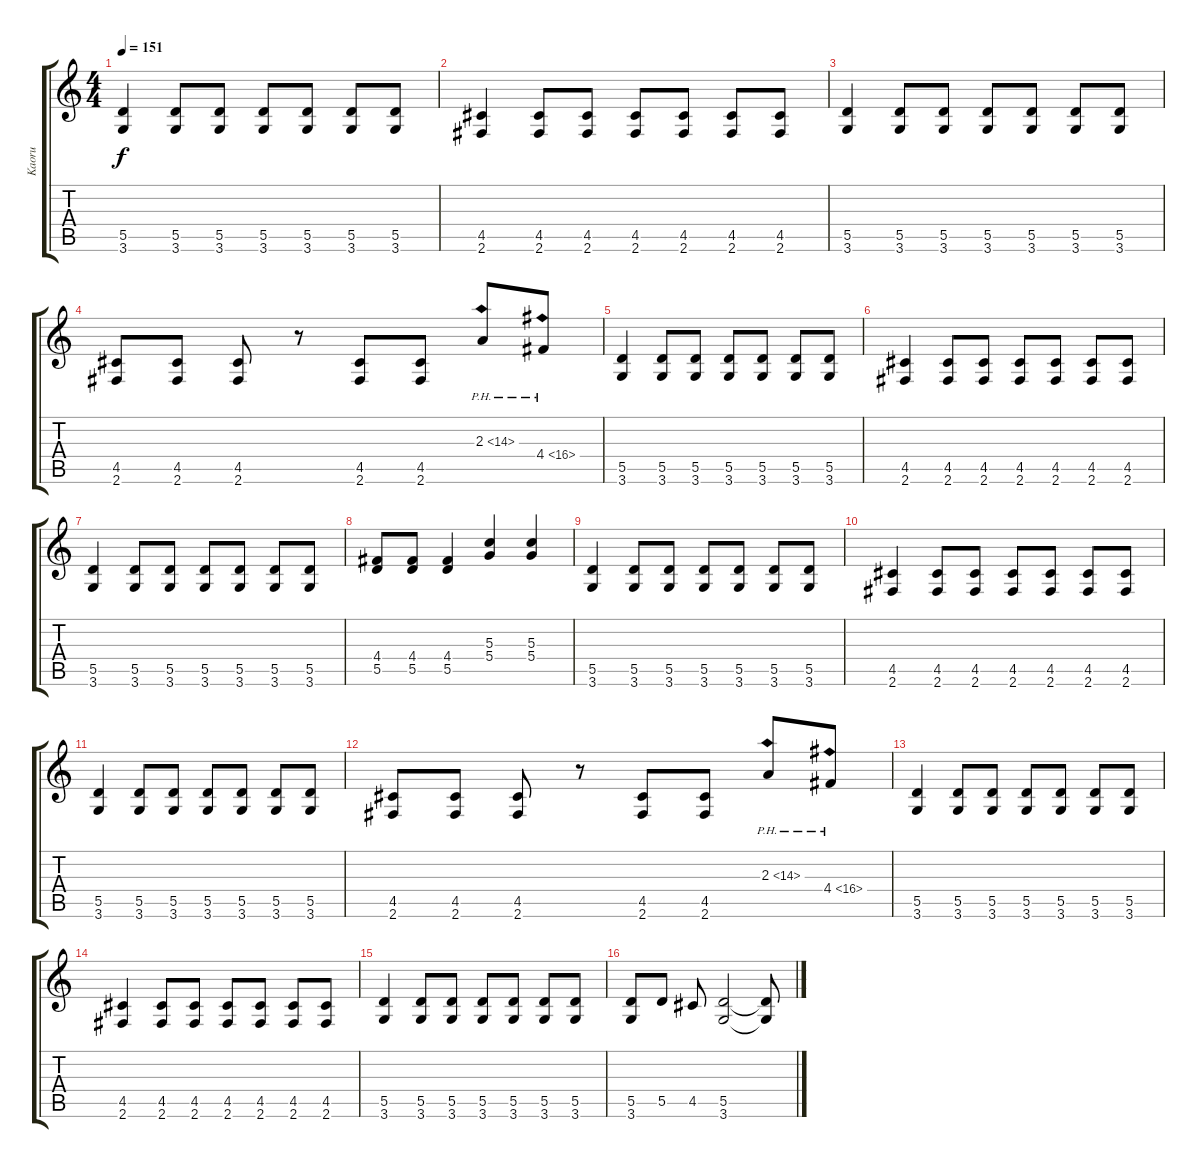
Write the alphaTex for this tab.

\track ("Kaoru" "Kaoru") {instrument distortionguitar}
\staff {score tabs}
\tuning (E4 B3 G3 D3 A2 E2) {hide}
\ts (4 4)
\tempo 151
\clef g2
\ks c
(5.5 3.6).4{dy f} (5.5 3.6).8 (5.5 3.6).8 (5.5 3.6).8 (5.5 3.6).8 (5.5 3.6).8 (5.5 3.6).8 |
(4.5 2.6).4 (4.5 2.6).8 (4.5 2.6).8 (4.5 2.6).8 (4.5 2.6).8 (4.5 2.6).8 (4.5 2.6).8 |
(5.5 3.6).4 (5.5 3.6).8 (5.5 3.6).8 (5.5 3.6).8 (5.5 3.6).8 (5.5 3.6).8 (5.5 3.6).8 |
(4.5 2.6).8 (4.5 2.6).8 (4.5 2.6).8 r.8 (4.5 2.6).8 (4.5 2.6).8 2.3{ph 12}.8 4.4{ph 12}.8 |
(5.5 3.6).4 (5.5 3.6).8 (5.5 3.6).8 (5.5 3.6).8 (5.5 3.6).8 (5.5 3.6).8 (5.5 3.6).8 |
(4.5 2.6).4 (4.5 2.6).8 (4.5 2.6).8 (4.5 2.6).8 (4.5 2.6).8 (4.5 2.6).8 (4.5 2.6).8 |
(5.5 3.6).4 (5.5 3.6).8 (5.5 3.6).8 (5.5 3.6).8 (5.5 3.6).8 (5.5 3.6).8 (5.5 3.6).8 |
(4.4 5.5).8 (4.4 5.5).8 (4.4 5.5).4 (5.3 5.4).4 (5.3 5.4).4 |
(5.5 3.6).4 (5.5 3.6).8 (5.5 3.6).8 (5.5 3.6).8 (5.5 3.6).8 (5.5 3.6).8 (5.5 3.6).8 |
(4.5 2.6).4 (4.5 2.6).8 (4.5 2.6).8 (4.5 2.6).8 (4.5 2.6).8 (4.5 2.6).8 (4.5 2.6).8 |
(5.5 3.6).4 (5.5 3.6).8 (5.5 3.6).8 (5.5 3.6).8 (5.5 3.6).8 (5.5 3.6).8 (5.5 3.6).8 |
(4.5 2.6).8 (4.5 2.6).8 (4.5 2.6).8 r.8 (4.5 2.6).8 (4.5 2.6).8 2.3{ph 12}.8 4.4{ph 12}.8 |
(5.5 3.6).4 (5.5 3.6).8 (5.5 3.6).8 (5.5 3.6).8 (5.5 3.6).8 (5.5 3.6).8 (5.5 3.6).8 |
(4.5 2.6).4 (4.5 2.6).8 (4.5 2.6).8 (4.5 2.6).8 (4.5 2.6).8 (4.5 2.6).8 (4.5 2.6).8 |
(5.5 3.6).4 (5.5 3.6).8 (5.5 3.6).8 (5.5 3.6).8 (5.5 3.6).8 (5.5 3.6).8 (5.5 3.6).8 |
(5.5 3.6).8 5.5.8 4.5.8 (5.5 3.6).2 (5.5{t} 3.6{t}).8
